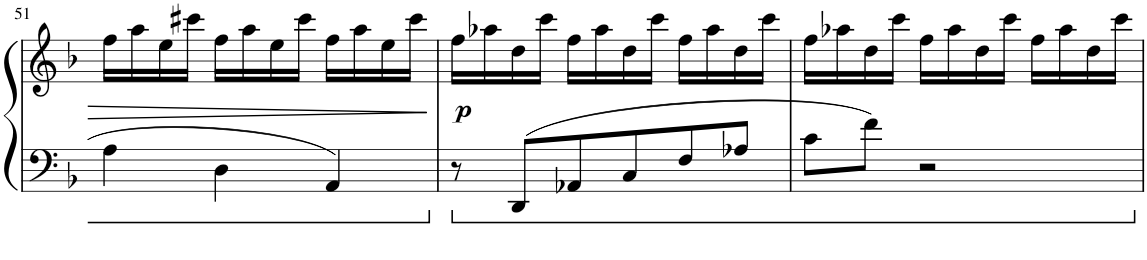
**kern	**kern	**dynam
*part1	*part1	*part1
*staff2	*staff1	*staff1/2
*I"Piano	*	*
*I'Pno.	*	*
!!LO:PB:g=z
*clefF4	*clefG2	*
*k[b-]	*k[b-]	*
*M3/4	*M3/4	*
=51	=51	=51
4A\	16ff\LL	.
.	16aa\	.
.	16ee\	.
.	16ccc#X\JJ	.
4D\	16ff\LL	.
.	16aa\	.
.	16ee\	.
.	16ccc#\JJ	.
4AA/	16ff\LL	.
.	16aa\	.
.	16ee\	.
.	16ccc#\JJ	.
=52	=52	=52
!	!	!LO:DY:b
8r	16ff\LL	p
.	16aa-X\	.
8DD/L	16dd\	.
.	16ccc\JJ	.
8AA-X/	16ff\LL	.
.	16aa-\	.
8C/	16dd\	.
.	16ccc\JJ	.
8F/	16ff\LL	.
.	16aa-\	.
8A-X/J	16dd\	.
.	16ccc\JJ	.
=53	=53	=53
8c\L	16ff\LL	.
.	16aa-X\	.
8f\J	16dd\	.
.	16ccc\JJ	.
2r	16ff\LL	.
.	16aa-\	.
.	16dd\	.
.	16ccc\JJ	.
.	16ff\LL	.
.	16aa-\	.
.	16dd\	.
.	16ccc\JJ	.
=	=	=
*-	*-	*-
